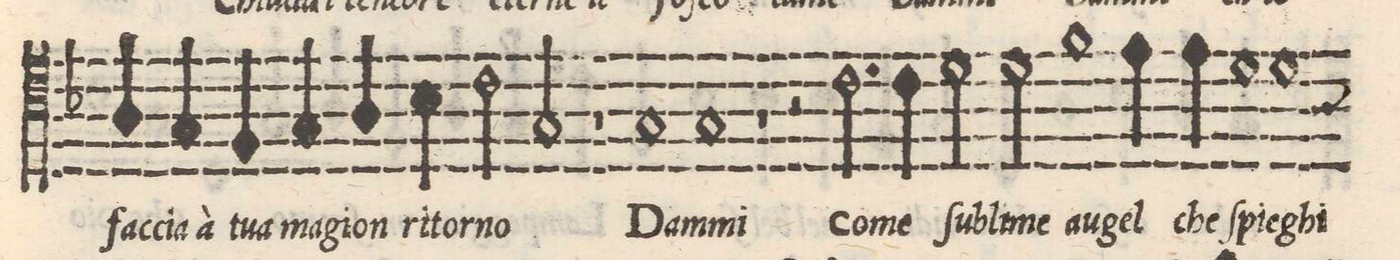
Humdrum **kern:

**kern	**text
*I"TENORE	*
*clefC4	*
*k[b-]	*
*met(C|)	*
*M2/1	*
4A/	fac-
4G/	cia à
4F/	tua
4G/	ma-
4A/	-gion
4B-\	ri-
=24-	=24-
2c\	-tor-
2G/	-no
1r	.
=25-	=25-
1G	Dam-
1G	-mi
=26-	=26-
1r	.
2r	.
2.c\	co-
=27-	=27-
4c\	-me
2d\	ſub-
2d\	-li-
1f\	me au-
=28-	=28-
4e\	-gel
4e\	che
1d	ſpie-
=29-	=29-
1d	-ghi
*-	*-
